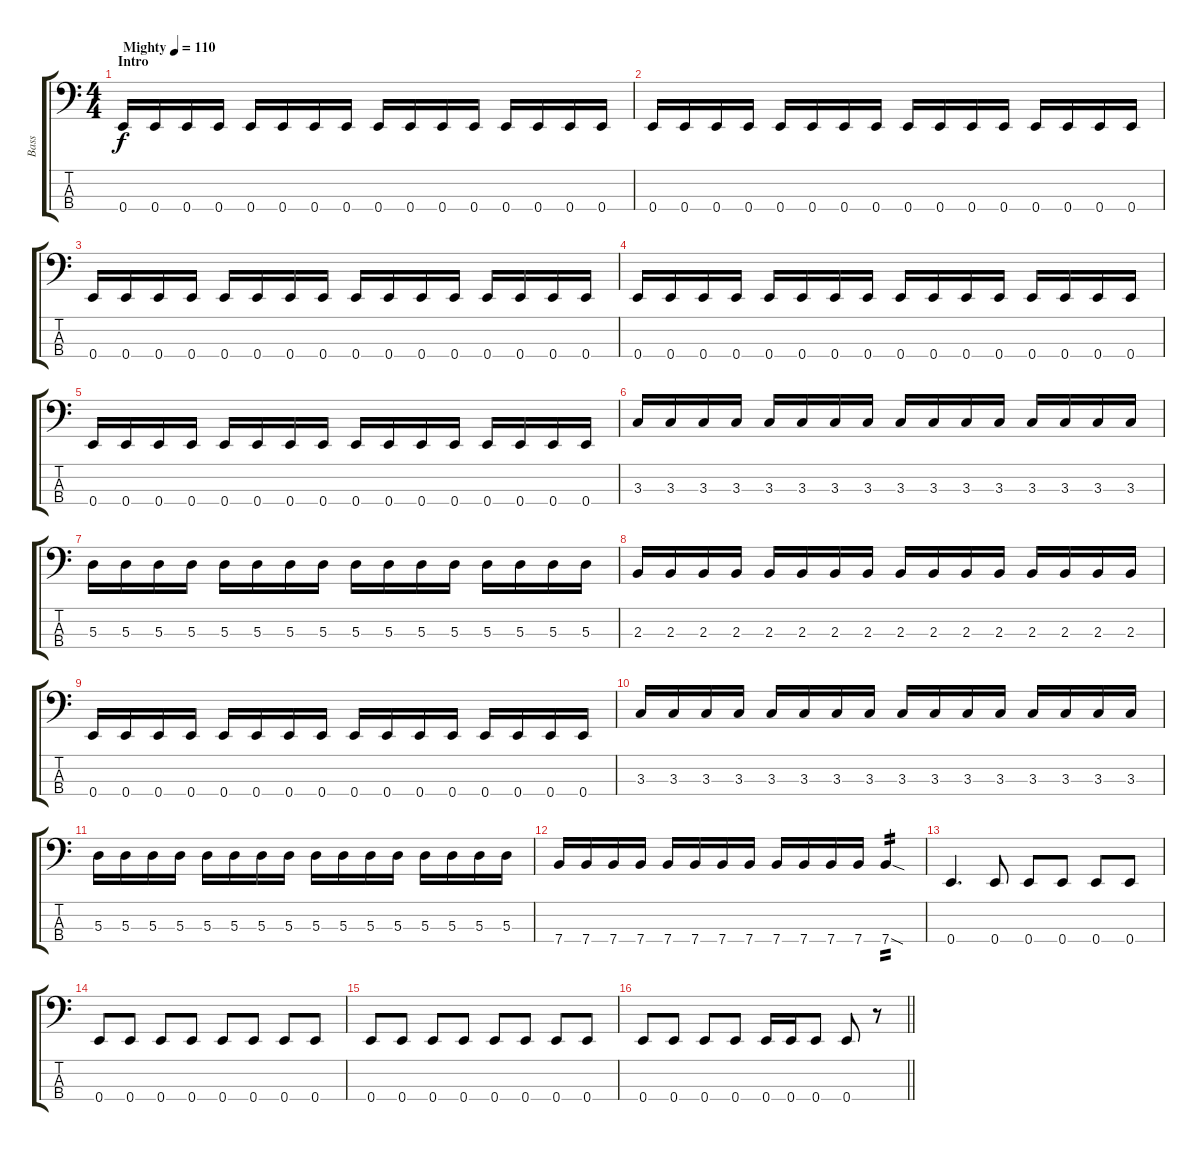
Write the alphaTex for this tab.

\track ("Bass" "Bass") {instrument electricbasspick}
\staff {score tabs}
\tuning (G2 D2 A1 E1) {hide}
\ts (4 4)
\section ("" "Intro")
\tempo (110 "Mighty")
\clef f4
\ks c
0.4.16{dy f instrument electricbasspick} 0.4.16 0.4.16 0.4.16 0.4.16 0.4.16 0.4.16 0.4.16 0.4.16 0.4.16 0.4.16 0.4.16 0.4.16 0.4.16 0.4.16 0.4.16 |
0.4.16 0.4.16 0.4.16 0.4.16 0.4.16 0.4.16 0.4.16 0.4.16 0.4.16 0.4.16 0.4.16 0.4.16 0.4.16 0.4.16 0.4.16 0.4.16 |
0.4.16 0.4.16 0.4.16 0.4.16 0.4.16 0.4.16 0.4.16 0.4.16 0.4.16 0.4.16 0.4.16 0.4.16 0.4.16 0.4.16 0.4.16 0.4.16 |
0.4.16 0.4.16 0.4.16 0.4.16 0.4.16 0.4.16 0.4.16 0.4.16 0.4.16 0.4.16 0.4.16 0.4.16 0.4.16 0.4.16 0.4.16 0.4.16 |
0.4.16 0.4.16 0.4.16 0.4.16 0.4.16 0.4.16 0.4.16 0.4.16 0.4.16 0.4.16 0.4.16 0.4.16 0.4.16 0.4.16 0.4.16 0.4.16 |
3.3.16 3.3.16 3.3.16 3.3.16 3.3.16 3.3.16 3.3.16 3.3.16 3.3.16 3.3.16 3.3.16 3.3.16 3.3.16 3.3.16 3.3.16 3.3.16 |
5.3.16 5.3.16 5.3.16 5.3.16 5.3.16 5.3.16 5.3.16 5.3.16 5.3.16 5.3.16 5.3.16 5.3.16 5.3.16 5.3.16 5.3.16 5.3.16 |
2.3.16 2.3.16 2.3.16 2.3.16 2.3.16 2.3.16 2.3.16 2.3.16 2.3.16 2.3.16 2.3.16 2.3.16 2.3.16 2.3.16 2.3.16 2.3.16 |
0.4.16 0.4.16 0.4.16 0.4.16 0.4.16 0.4.16 0.4.16 0.4.16 0.4.16 0.4.16 0.4.16 0.4.16 0.4.16 0.4.16 0.4.16 0.4.16 |
3.3.16 3.3.16 3.3.16 3.3.16 3.3.16 3.3.16 3.3.16 3.3.16 3.3.16 3.3.16 3.3.16 3.3.16 3.3.16 3.3.16 3.3.16 3.3.16 |
5.3.16 5.3.16 5.3.16 5.3.16 5.3.16 5.3.16 5.3.16 5.3.16 5.3.16 5.3.16 5.3.16 5.3.16 5.3.16 5.3.16 5.3.16 5.3.16 |
7.4.16 7.4.16 7.4.16 7.4.16 7.4.16 7.4.16 7.4.16 7.4.16 7.4.16 7.4.16 7.4.16 7.4.16 7.4{sod}.4{tp 2} |
0.4.4{d} 0.4.8 0.4.8 0.4.8 0.4.8 0.4.8 |
0.4.8 0.4.8 0.4.8 0.4.8 0.4.8 0.4.8 0.4.8 0.4.8 |
0.4.8 0.4.8 0.4.8 0.4.8 0.4.8 0.4.8 0.4.8 0.4.8 |
\barLineRight lightlight
0.4.8 0.4.8 0.4.8 0.4.8 0.4.16 0.4.16 0.4.8 0.4.8 r.8
